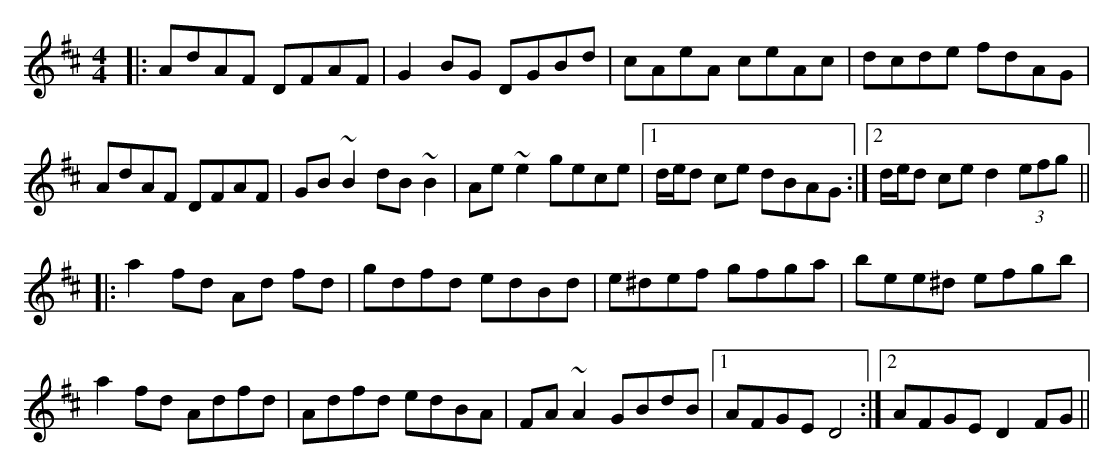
X:1
M:4/4
K:D
|:AdAF DFAF|G2 BG DGBd|cAeA ceAc|dcde fdAG|
AdAF DFAF|GB ~B2 dB ~B2|Ae ~e2 gece|1 d/e/d ce dBAG:|2 d/e/d ce d2 (3efg||
|:a2 fd Ad fd|gdfd edBd|e^def gfga|bee^d efgb|
a2 fd Adfd|Adfd edBA|FA ~A2 GBdB|1 AFGE D4:|2 AFGE D2 FG||
